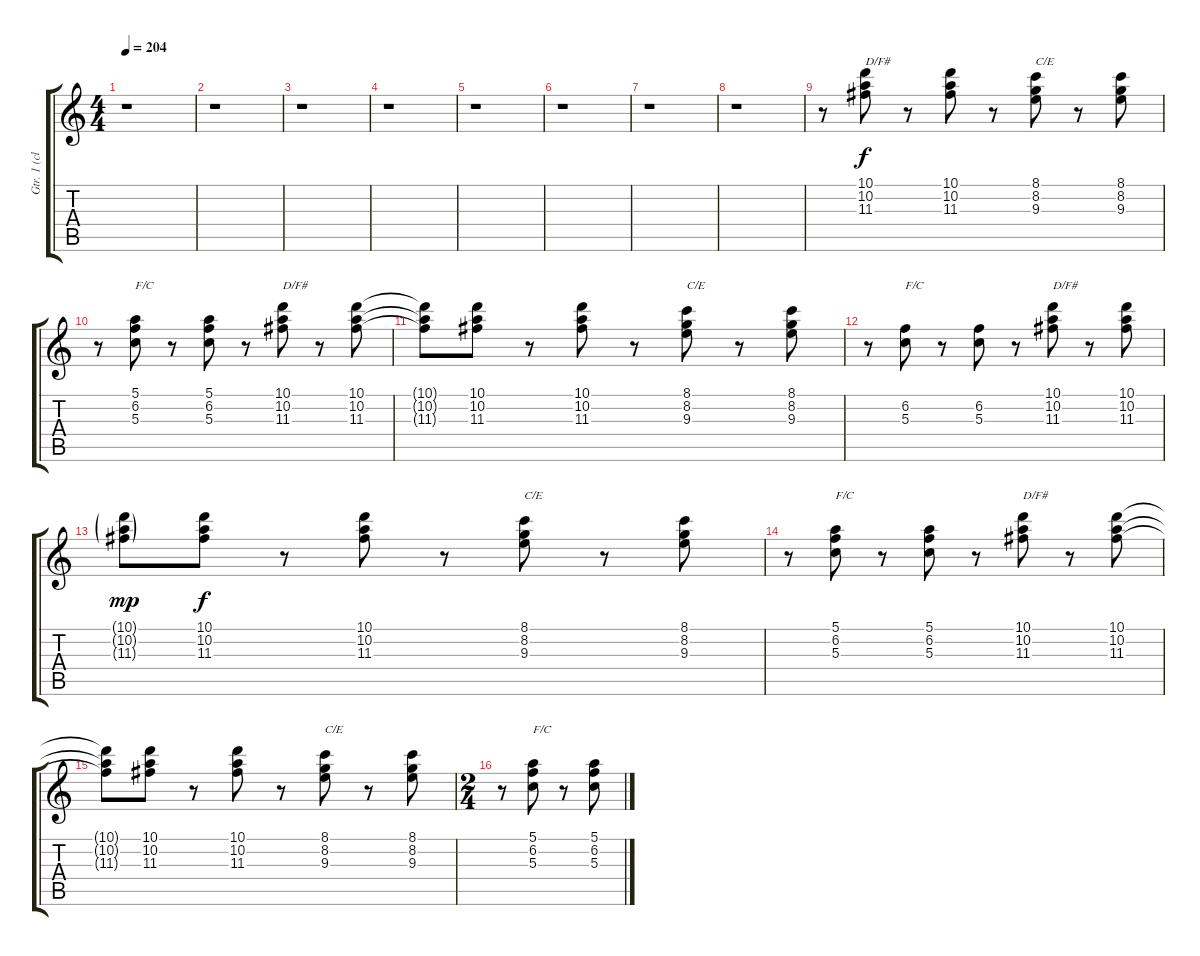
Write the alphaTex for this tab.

\track ("Gtr. 1 (clean)" "Gtr. 1 (cl") {instrument electricguitarclean}
\staff {score tabs}
\tuning (E4 B3 G3 D3 A2 E2) {hide}
\ts (4 4)
\tempo 204
\clef g2
\ks c
r.1{dy f} |
r.1 |
r.1 |
r.1 |
r.1 |
r.1 |
r.1 |
r.1 |
r.8 (10.1 10.2 11.3).8{txt "D/F#"} r.8 (10.1 10.2 11.3).8 r.8 (8.1 8.2 9.3).8{txt "C/E"} r.8 (8.1 8.2 9.3).8 |
r.8 (5.1 6.2 5.3).8{txt "F/C"} r.8 (5.1 6.2 5.3).8 r.8 (10.1 10.2 11.3).8{txt "D/F#"} r.8 (10.1 10.2 11.3).8 |
(10.1{t} 10.2{t} 11.3{t}).8 (10.1 10.2 11.3).8 r.8 (10.1 10.2 11.3).8 r.8 (8.1 8.2 9.3).8{txt "C/E"} r.8 (8.1 8.2 9.3).8 |
r.8 (6.2 5.3).8{txt "F/C"} r.8 (6.2 5.3).8 r.8 (10.1 10.2 11.3).8{txt "D/F#"} r.8 (10.1 10.2 11.3).8 |
(10.1{g} 10.2{g} 11.3{g}).8{dy mp} (10.1 10.2 11.3).8{dy f} r.8 (10.1 10.2 11.3).8 r.8 (8.1 8.2 9.3).8{txt "C/E"} r.8 (8.1 8.2 9.3).8 |
r.8 (5.1 6.2 5.3).8{txt "F/C"} r.8 (5.1 6.2 5.3).8 r.8 (10.1 10.2 11.3).8{txt "D/F#"} r.8 (10.1 10.2 11.3).8 |
(10.1{t} 10.2{t} 11.3{t}).8 (10.1 10.2 11.3).8 r.8 (10.1 10.2 11.3).8 r.8 (8.1 8.2 9.3).8{txt "C/E"} r.8 (8.1 8.2 9.3).8 |
\ts (2 4)
r.8 (5.1 6.2 5.3).8{txt "F/C"} r.8 (5.1 6.2 5.3).8
